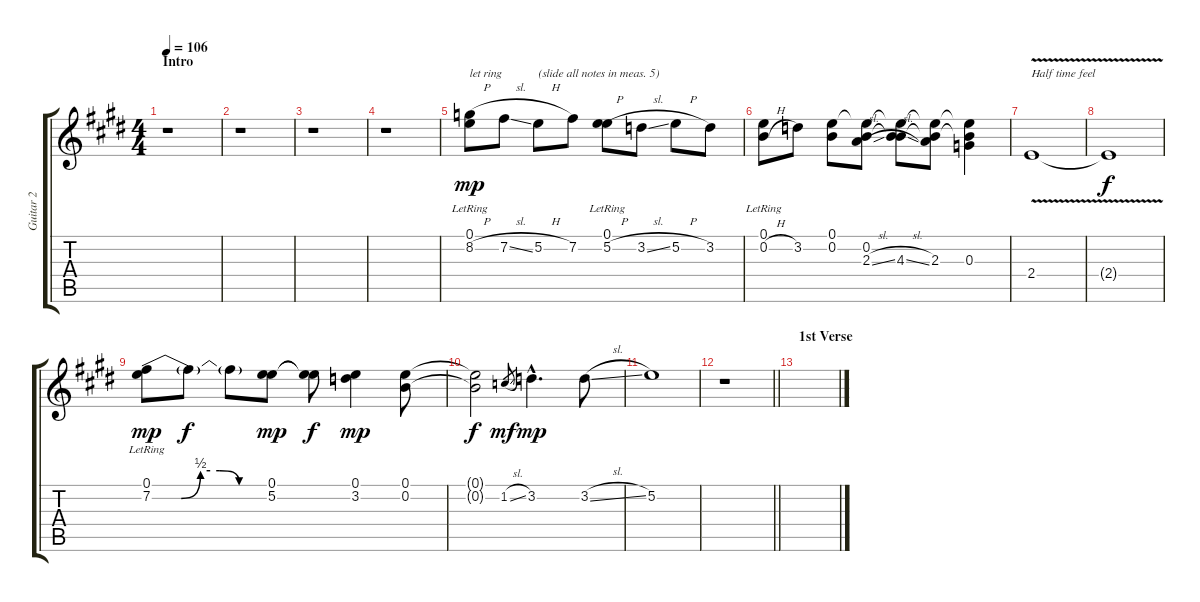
\track ("Guitar 2" "Guitar 2") {instrument distortionguitar}
\staff {score tabs}
\tuning (E4 B3 G3 D3 A2 E2) {hide}
\ts (4 4)
\section ("" "Intro")
\tempo 106
\clef g2
\ks e
r.1{dy mp instrument distortionguitar} |
r.1 |
r.1 |
r.1 |
(0.1{lr} 8.2{h}).8{txt "let ring"} 7.2{sl}.8 5.2{h}.8{txt "(slide all notes in meas. 5)"} 7.2.8 (0.1{lr} 5.2{h}).8 3.2{sl}.8 5.2{h}.8 3.2.8 |
(0.1{lr} 0.2{h}).8 3.2.8 (0.1 0.2).8 (0.1{t} 0.2 2.3{sl}).8 (0.1{t} 0.2{t} 4.3{sl}).8 (0.1{t} 0.2{t} 2.3).8 (0.1{t} 0.2{t} 0.3).4 |
2.4{v}.1{txt "Half time feel" volume 5} |
2.4{t}.1{dy f} |
(0.1{lr} 7.2{be (custom 0 0 15 0 25 2 30 2 35 2 45 0 60 0)}).8{dy mp volume 13} 7.2{t}.8{dy f} 7.2{t}.8 (0.1 5.2).8{dy mp} (0.1{t} 5.2{t}).8{dy f} (0.1 3.2).4{dy mp} (0.1 0.2).8 |
(0.1{t} 0.2{t}).2{dy f} 1.2{sl}.8{gr dy mf} 3.2{hac}.4{d dy mp} 3.2{sl}.8 |
5.2.1 |
\barLineRight lightlight
r.1 |
\section ("" "1st Verse")
